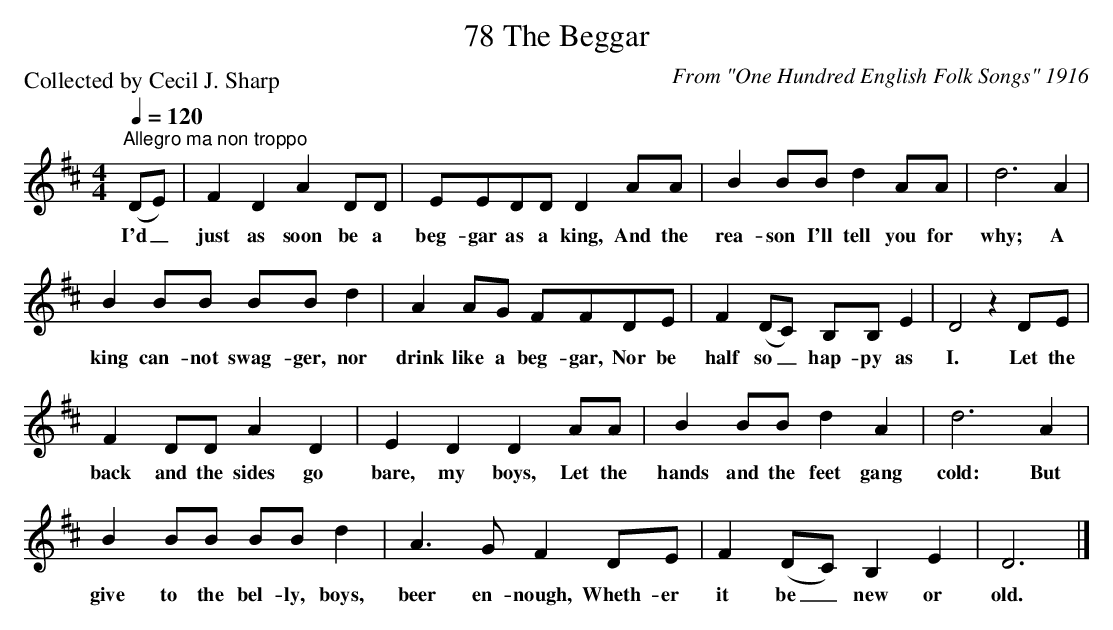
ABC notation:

X:1
T:78 The Beggar
C:From "One Hundred English Folk Songs" 1916
P:Collected by Cecil J. Sharp
Q:1/4=120
L:1/8
M:4/4
K:D
"^Allegro ma non troppo" (DE) | F2 D2 A2 DD | EEDD D2 AA | B2 BB d2 AA | d6 A2 |$ B2 BB BB d2 |
w: I'd _|just as soon be a|beg- gar as a king, And the|rea- son I'll tell you for|why; A|king can- not swag- ger, nor|
A2 AG FFDE | F2 (DC) B,B, E2 | D4 z2 DE |$ F2 DD A2 D2 | E2 D2 D2 AA | B2 BB d2 A2 | d6 A2 |$
w: drink like a beg- gar, Nor be|half so _ hap- py as|I. Let the|back and the sides go|bare, my boys, Let the|hands and the feet gang|cold: But|
B2 BB BB d2 | A3 G F2 DE | F2 (DC) B,2 E2 | D6 |]
w: give to the bel- ly, boys,|beer en- nough, Wheth- er|it be _ new or|old.|
